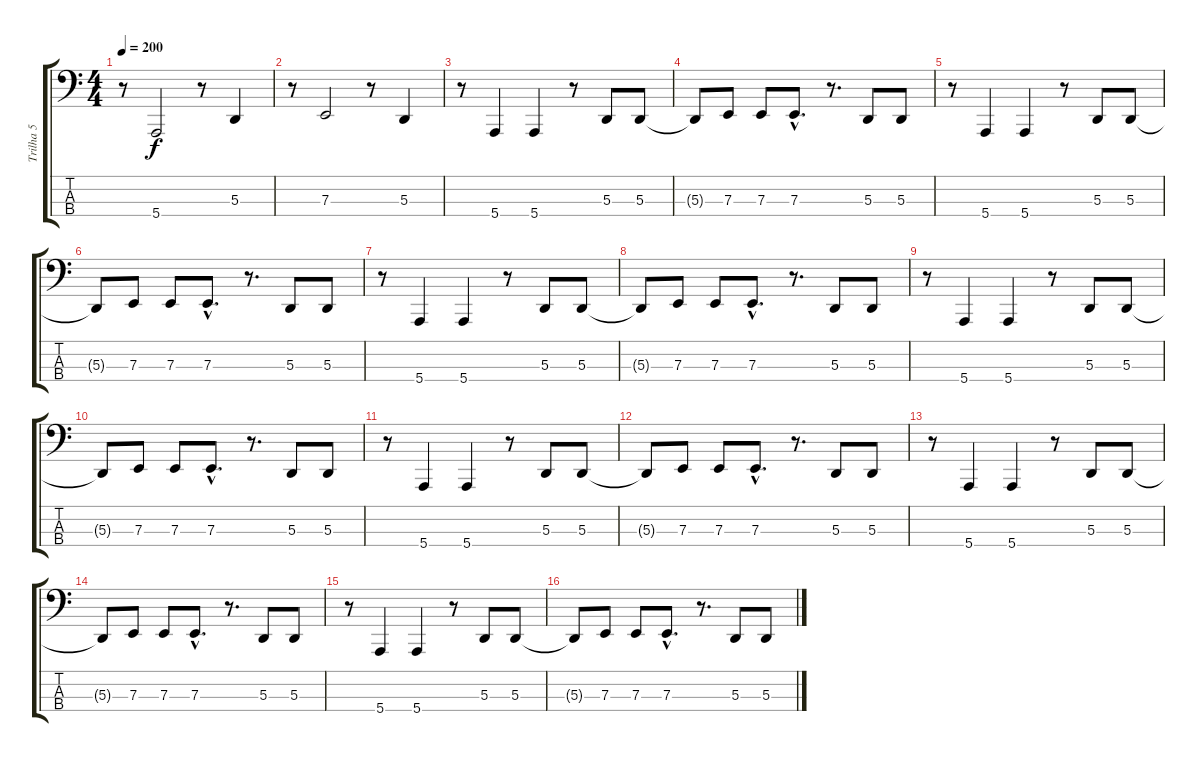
\track ("Trilha 5" "Trilha 5") {instrument fx6goblins}
\staff {score tabs}
\tuning (G2 D2 A1 E1) {hide}
\ts (4 4)
\tempo 200
\clef f4
\ks c
r.8{dy f} 5.4.2 r.8 5.3.4 |
r.8 7.3.2 r.8 5.3.4 |
r.8 5.4.4 5.4.4 r.8 5.3.8 5.3.8 |
5.3{t}.8 7.3.8 7.3.8 7.3{hac}.8{d} r.8{d} 5.3.8 5.3.8 |
r.8 5.4.4 5.4.4 r.8 5.3.8 5.3.8 |
5.3{t}.8 7.3.8 7.3.8 7.3{hac}.8{d} r.8{d} 5.3.8 5.3.8 |
r.8 5.4.4 5.4.4 r.8 5.3.8 5.3.8 |
5.3{t}.8 7.3.8 7.3.8 7.3{hac}.8{d} r.8{d} 5.3.8 5.3.8 |
r.8 5.4.4 5.4.4 r.8 5.3.8 5.3.8 |
5.3{t}.8 7.3.8 7.3.8 7.3{hac}.8{d} r.8{d} 5.3.8 5.3.8 |
r.8 5.4.4 5.4.4 r.8 5.3.8 5.3.8 |
5.3{t}.8 7.3.8 7.3.8 7.3{hac}.8{d} r.8{d} 5.3.8 5.3.8 |
r.8 5.4.4 5.4.4 r.8 5.3.8 5.3.8 |
5.3{t}.8 7.3.8 7.3.8 7.3{hac}.8{d} r.8{d} 5.3.8 5.3.8 |
r.8 5.4.4 5.4.4 r.8 5.3.8 5.3.8 |
5.3{t}.8 7.3.8 7.3.8 7.3{hac}.8{d} r.8{d} 5.3.8 5.3.8
